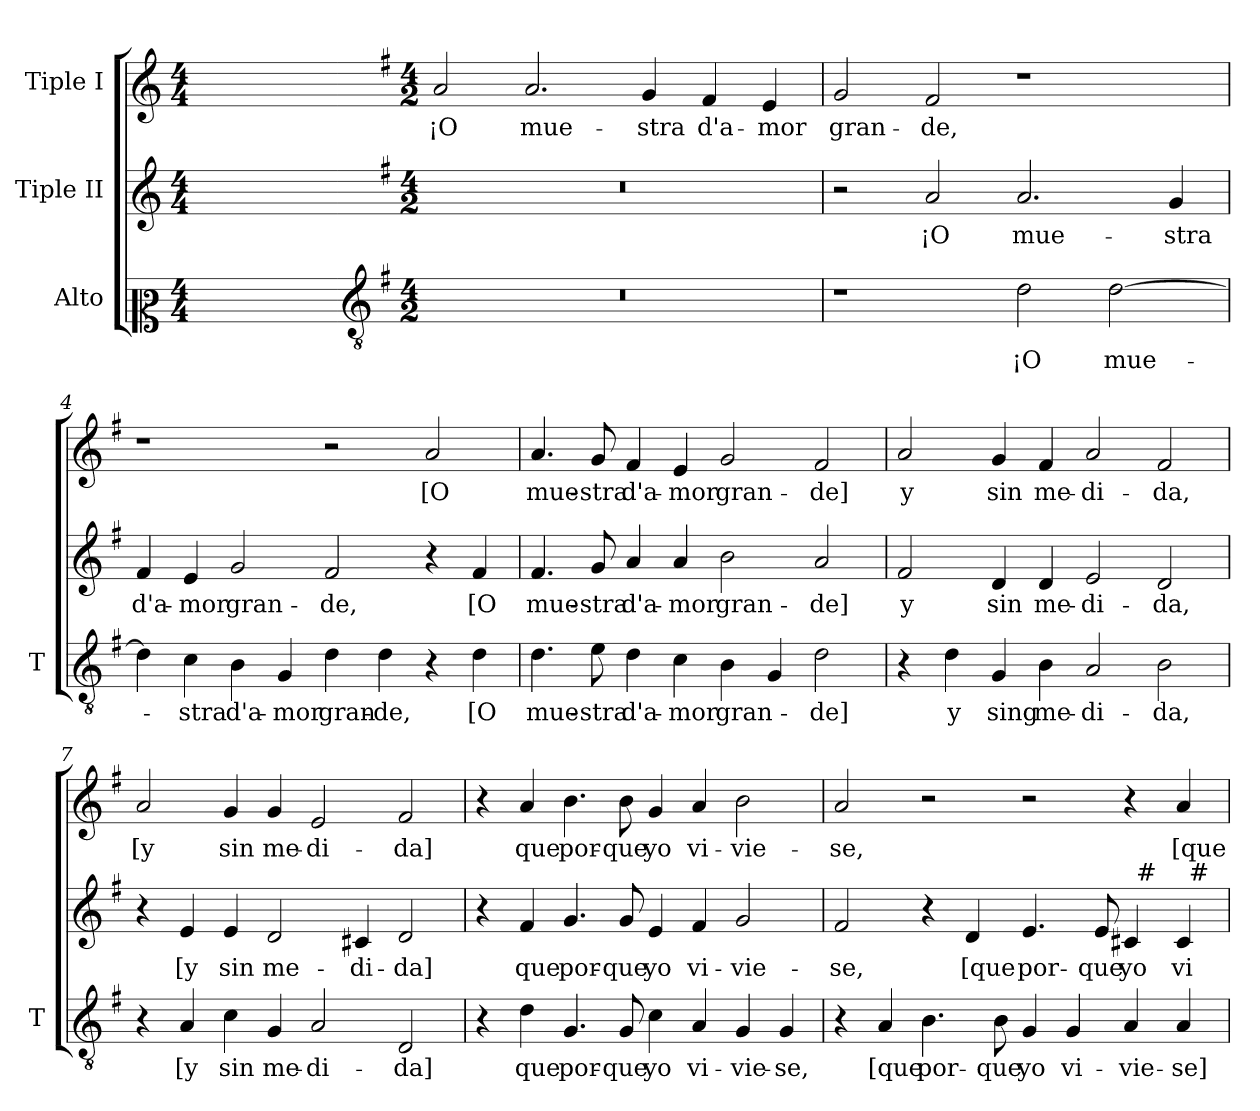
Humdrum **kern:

**kern	**text	**kern	**text	**kern	**text
*part3	*part3	*part2	*part2	*part1	*part1
*staff3	*staff3	*staff2	*staff2	*staff1	*staff1
*I"Alto	*	*I"Tiple II	*	*I"Tiple I	*
*I'T	*	*	*	*	*
*clefC2	*	*clefG2	*	*clefG2	*
*ITrd7c12	*	*	*	*	*
*k[]	*	*k[]	*	*k[]	*
*C:	*	*C:	*	*C:	*
*M4/4	*	*M4/4	*	*M4/4	*
=1	=1	=1	=1	=1	=1
1ryy	.	1ryy	.	1ryy	.
=2-	=2-	=2-	=2-	=2-	=2-
*clefGv2	*	*	*	*	*
*k[f#]	*	*k[f#]	*	*k[f#]	*
*G:	*	*G:	*	*G:	*
*M4/2	*	*M4/2	*	*M4/2	*
!LO:N:vis=1	!	!LO:N:vis=1	!	!	!LO:LY:b
0r	.	0r	.	2a/	¡O
!	!	!	!	!	!LO:LY:b
.	.	.	.	2.a/	-mue-
!	!	!	!	!	!LO:LY:b
.	.	.	.	4g/	-stra
!	!	!	!	!	!LO:LY:b
.	.	.	.	4f#/	-d'a-
!	!	!	!	!	!LO:LY:b
.	.	.	.	4e/	mor
=3	=3	=3	=3	=3	=3
!	!	!	!	!	!LO:LY:b
1r	.	2r	.	2g/	-gran-
!	!	!	!LO:LY:b	!	!LO:LY:b
.	.	2a/	¡O	2f#/	de,
!	!LO:LY:b	!	!LO:LY:b	!	!
2D\	¡O	2.a/	-mue-	1r	.
!	!LO:LY:b	!	!	!	!
[>2D\	-mue-	.	.	.	.
!	!	!	!LO:LY:b	!	!
.	.	4g/	-stra	.	.
=4	=4	=4	=4	=4	=4
!	!	!	!LO:LY:b	!	!
4D\]	.	4f#/	-d'a-	1r	.
!	!LO:LY:b	!	!LO:LY:b	!	!
4C\	-stra	4e/	mor	.	.
!	!LO:LY:b	!	!LO:LY:b	!	!
4BB\	-d'a-	2g/	-gran-	.	.
!	!LO:LY:b	!	!	!	!
4GG/	mor	.	.	.	.
!	!LO:LY:b	!	!LO:LY:b	!	!
4D\	-gran-	2f#/	de,	2r	.
!	!LO:LY:b	!	!	!	!
4D\	de,	.	.	.	.
!	!	!	!	!	!LO:LY:b
4r	.	4r	.	2a/	[O
!	!LO:LY:b	!	!LO:LY:b	!	!
4D\	[O	4f#/	[O	.	.
!!LO:LB:g=z
=5	=5	=5	=5	=5	=5
!	!LO:LY:b	!	!LO:LY:b	!	!LO:LY:b
4.D\	-mue-	4.f#/	-mue-	4.a/	-mue-
!	!LO:LY:b	!	!LO:LY:b	!	!LO:LY:b
8E\	-stra	8g/	-stra	8g/	-stra
!	!LO:LY:b	!	!LO:LY:b	!	!LO:LY:b
4D\	-d'a-	4a/	-d'a-	4f#/	-d'a-
!	!LO:LY:b	!	!LO:LY:b	!	!LO:LY:b
4C\	mor	4a/	mor	4e/	mor
!	!LO:LY:b	!	!LO:LY:b	!	!LO:LY:b
4BB\	-gran-	2b\	-gran-	2g/	-gran-
4GG/	.	.	.	.	.
!	!LO:LY:b	!	!LO:LY:b	!	!LO:LY:b
2D\	de]	2a/	de]	2f#/	de]
=6	=6	=6	=6	=6	=6
!	!	!	!LO:LY:b	!	!LO:LY:b
4r	.	2f#/	y	2a/	y
!	!LO:LY:b	!	!	!	!
4D\	y	.	.	.	.
!	!LO:LY:b	!	!LO:LY:b	!	!LO:LY:b
4GG/	-sing	4d/	-sin	4g/	-sin
!	!LO:LY:b	!	!LO:LY:b	!	!LO:LY:b
4BB\	me-	4d/	me-	4f#/	me-
!	!LO:LY:b	!	!LO:LY:b	!	!LO:LY:b
2AA/	-di-	2e/	-di-	2a/	-di-
!	!LO:LY:b	!	!LO:LY:b	!	!LO:LY:b
2BB\	da,	2d/	da,	2f#/	da,
=7	=7	=7	=7	=7	=7
!	!	!	!	!	!LO:LY:b
4r	.	4r	.	2a/	[y
!	!LO:LY:b	!	!LO:LY:b	!	!
4AA/	[y	4e/	[y	.	.
!	!LO:LY:b	!	!LO:LY:b	!	!LO:LY:b
4C\	-sin	4e/	-sin	4g/	-sin
!	!LO:LY:b	!	!LO:LY:b	!	!LO:LY:b
4GG/	me-	2d/	me-	4g/	me-
!	!LO:LY:b	!	!	!	!LO:LY:b
2AA/	-di-	.	.	2e/	-di-
!	!	!	!LO:LY:b	!	!
.	.	4c#X/	-di-	.	.
!	!LO:LY:b	!	!LO:LY:b	!	!LO:LY:b
2DD/	da]	2d/	da]	2f#/	da]
!!LO:LB:g=z
=8	=8	=8	=8	=8	=8
4r	.	4r	.	4r	.
!	!LO:LY:b	!	!LO:LY:b	!	!LO:LY:b
4D\	que	4f#/	que	4a/	que
!	!LO:LY:b	!	!LO:LY:b	!	!LO:LY:b
4.GG/	por-	4.g/	por-	4.b\	por-
!	!LO:LY:b	!	!LO:LY:b	!	!LO:LY:b
8GG/	que	8g/	que	8b\	que
!	!LO:LY:b	!	!LO:LY:b	!	!LO:LY:b
4C\	-yo	4e/	-yo	4g/	-yo
!	!LO:LY:b	!	!LO:LY:b	!	!LO:LY:b
4AA/	vi-	4f#/	vi-	4a/	vi-
!	!LO:LY:b	!	!LO:LY:b	!	!LO:LY:b
4GG/	-vie-	2g/	-vie-	2b\	-vie-
!	!LO:LY:b	!	!	!	!
4GG/	se,	.	.	.	.
=9	=9	=9	=9	=9	=9
!	!	!	!LO:LY:b	!	!LO:LY:b
*	*	*^	*	*	*
*	*	*	*^	*	*	*
4r	.	2f#/	1ryy	1ryy	se,	2a/	se,
!	!LO:LY:b	!	!	!	!	!	!
4AA/	[que	.	.	.	.	.	.
!	!LO:LY:b	!	!	!	!	!	!
4.BB\	por-	4r	.	.	.	2r	.
!	!	!	!	!	!LO:LY:b	!	!
.	.	4d/	.	.	[que	.	.
!	!LO:LY:b	!	!	!	!	!	!
8BB\	que	.	.	.	.	.	.
!	!LO:LY:b	!	!	!	!LO:LY:b	!	!
4GG/	-yo	4.e/	2ryy	2ryy	por-	2r	.
!	!LO:LY:b	!	!	!	!	!	!
4GG/	vi-	.	.	.	.	.	.
!	!	!	!	!	!LO:LY:b	!	!
.	.	8e/	.	.	que	.	.
!	!LO:LY:b	!	!	!	!LO:LY:b	!	!
4AA/	-vie-	4c#/	32ryy	4ryy	-yo	4r	.
!	!	!	!LO:TX:a:t=#	!	!	!	!
.	.	.	4...ryy	.	.	.	.
!	!LO:LY:b	!	!	!	!LO:LY:b	!	!LO:LY:b
4AA/	se]	4c#/	.	32ryy	vi-	4a/	[que
!	!	!	!	!LO:TX:a:t=#	!	!	!
.	.	.	.	8..ryy	.	.	.
*	*	*v	*v	*v	*	*	*
=	=	=	=	=	=
*-	*-	*-	*-	*-	*-
